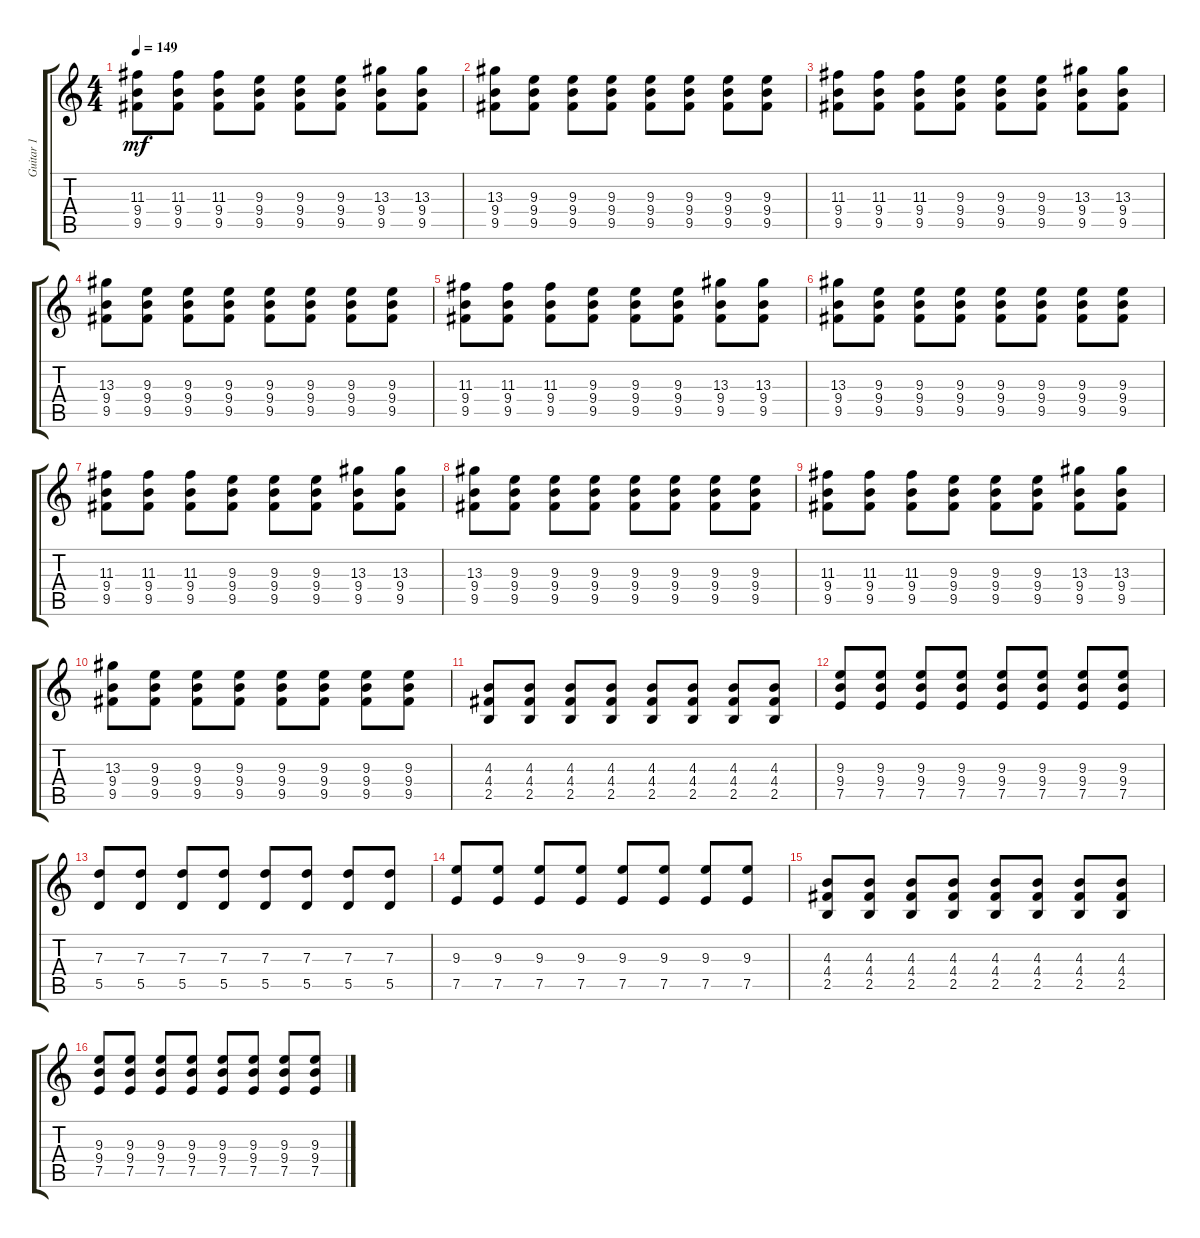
\track ("Guitar 1" "Guitar 1") {instrument distortionguitar}
\staff {score tabs}
\tuning (E4 B3 G3 D3 A2 E2) {hide}
\ts (4 4)
\tempo 149
\clef g2
\ks c
(11.3 9.4 9.5).8{dy mf} (11.3 9.4 9.5).8 (11.3 9.4 9.5).8 (9.3 9.4 9.5).8 (9.3 9.4 9.5).8 (9.3 9.4 9.5).8 (13.3 9.4 9.5).8 (13.3 9.4 9.5).8 |
(13.3 9.4 9.5).8 (9.3 9.4 9.5).8 (9.3 9.4 9.5).8 (9.3 9.4 9.5).8 (9.3 9.4 9.5).8 (9.3 9.4 9.5).8 (9.3 9.4 9.5).8 (9.3 9.4 9.5).8 |
(11.3 9.4 9.5).8 (11.3 9.4 9.5).8 (11.3 9.4 9.5).8 (9.3 9.4 9.5).8 (9.3 9.4 9.5).8 (9.3 9.4 9.5).8 (13.3 9.4 9.5).8 (13.3 9.4 9.5).8 |
(13.3 9.4 9.5).8 (9.3 9.4 9.5).8 (9.3 9.4 9.5).8 (9.3 9.4 9.5).8 (9.3 9.4 9.5).8 (9.3 9.4 9.5).8 (9.3 9.4 9.5).8 (9.3 9.4 9.5).8 |
(11.3 9.4 9.5).8 (11.3 9.4 9.5).8 (11.3 9.4 9.5).8 (9.3 9.4 9.5).8 (9.3 9.4 9.5).8 (9.3 9.4 9.5).8 (13.3 9.4 9.5).8 (13.3 9.4 9.5).8 |
(13.3 9.4 9.5).8 (9.3 9.4 9.5).8 (9.3 9.4 9.5).8 (9.3 9.4 9.5).8 (9.3 9.4 9.5).8 (9.3 9.4 9.5).8 (9.3 9.4 9.5).8 (9.3 9.4 9.5).8 |
(11.3 9.4 9.5).8 (11.3 9.4 9.5).8 (11.3 9.4 9.5).8 (9.3 9.4 9.5).8 (9.3 9.4 9.5).8 (9.3 9.4 9.5).8 (13.3 9.4 9.5).8 (13.3 9.4 9.5).8 |
(13.3 9.4 9.5).8 (9.3 9.4 9.5).8 (9.3 9.4 9.5).8 (9.3 9.4 9.5).8 (9.3 9.4 9.5).8 (9.3 9.4 9.5).8 (9.3 9.4 9.5).8 (9.3 9.4 9.5).8 |
(11.3 9.4 9.5).8 (11.3 9.4 9.5).8 (11.3 9.4 9.5).8 (9.3 9.4 9.5).8 (9.3 9.4 9.5).8 (9.3 9.4 9.5).8 (13.3 9.4 9.5).8 (13.3 9.4 9.5).8 |
(13.3 9.4 9.5).8 (9.3 9.4 9.5).8 (9.3 9.4 9.5).8 (9.3 9.4 9.5).8 (9.3 9.4 9.5).8 (9.3 9.4 9.5).8 (9.3 9.4 9.5).8 (9.3 9.4 9.5).8 |
(4.3 4.4 2.5).8 (4.3 4.4 2.5).8 (4.3 4.4 2.5).8 (4.3 4.4 2.5).8 (4.3 4.4 2.5).8 (4.3 4.4 2.5).8 (4.3 4.4 2.5).8 (4.3 4.4 2.5).8 |
(9.3 9.4 7.5).8 (9.3 9.4 7.5).8 (9.3 9.4 7.5).8 (9.3 9.4 7.5).8 (9.3 9.4 7.5).8 (9.3 9.4 7.5).8 (9.3 9.4 7.5).8 (9.3 9.4 7.5).8 |
(7.3 5.5).8 (7.3 5.5).8 (7.3 5.5).8 (7.3 5.5).8 (7.3 5.5).8 (7.3 5.5).8 (7.3 5.5).8 (7.3 5.5).8 |
(9.3 7.5).8 (9.3 7.5).8 (9.3 7.5).8 (9.3 7.5).8 (9.3 7.5).8 (9.3 7.5).8 (9.3 7.5).8 (9.3 7.5).8 |
(4.3 4.4 2.5).8 (4.3 4.4 2.5).8 (4.3 4.4 2.5).8 (4.3 4.4 2.5).8 (4.3 4.4 2.5).8 (4.3 4.4 2.5).8 (4.3 4.4 2.5).8 (4.3 4.4 2.5).8 |
(9.3 9.4 7.5).8 (9.3 9.4 7.5).8 (9.3 9.4 7.5).8 (9.3 9.4 7.5).8 (9.3 9.4 7.5).8 (9.3 9.4 7.5).8 (9.3 9.4 7.5).8 (9.3 9.4 7.5).8
